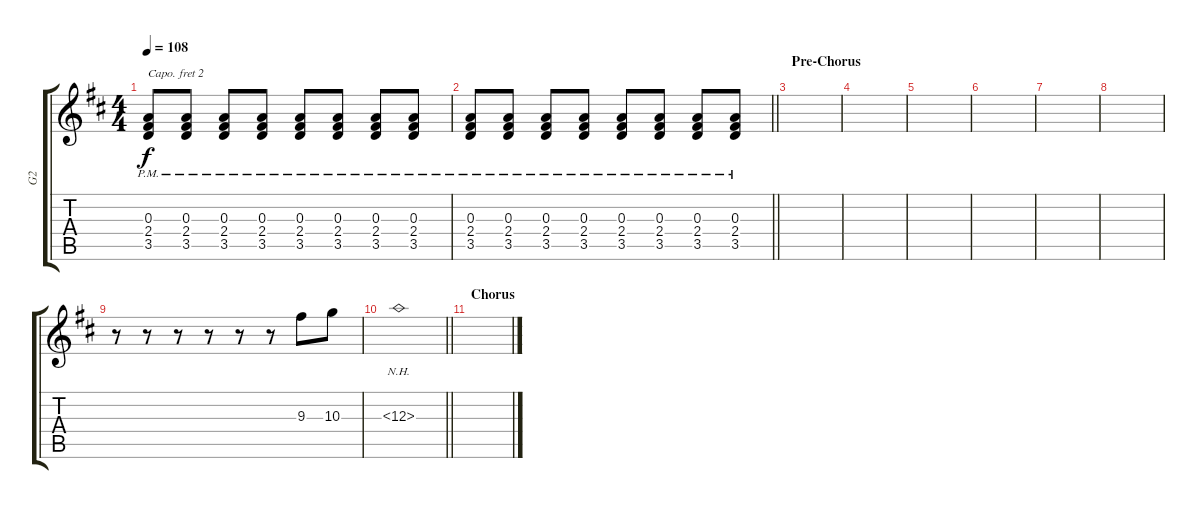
\track ("G2" "G2") {instrument electricguitarjazz}
\staff {score tabs}
\capo 2
\tuning (E4 B3 G3 D3 A2 E2) {hide}
\ts (4 4)
\tempo 108
\clef g2
\ks d
(0.3{pm} 2.4{pm} 3.5{pm}).8{dy f} (0.3{pm} 2.4{pm} 3.5{pm}).8 (0.3{pm} 2.4{pm} 3.5{pm}).8 (0.3{pm} 2.4{pm} 3.5{pm}).8 (0.3{pm} 2.4{pm} 3.5{pm}).8 (0.3{pm} 2.4{pm} 3.5{pm}).8 (0.3{pm} 2.4{pm} 3.5{pm}).8 (0.3{pm} 2.4{pm} 3.5{pm}).8 |
\barLineRight lightlight
(0.3{pm} 2.4{pm} 3.5{pm}).8 (0.3{pm} 2.4{pm} 3.5{pm}).8 (0.3{pm} 2.4{pm} 3.5{pm}).8 (0.3{pm} 2.4{pm} 3.5{pm}).8 (0.3{pm} 2.4{pm} 3.5{pm}).8 (0.3{pm} 2.4{pm} 3.5{pm}).8 (0.3{pm} 2.4{pm} 3.5{pm}).8 (0.3{pm} 2.4{pm} 3.5{pm}).8 |
\section ("" "Pre-Chorus")
|
|
|
|
|
|
r.8 r.8 r.8 r.8 r.8 r.8 9.3.8 10.3.8 |
\barLineRight lightlight
12.3{nh}.1 |
\section ("" "Chorus")
